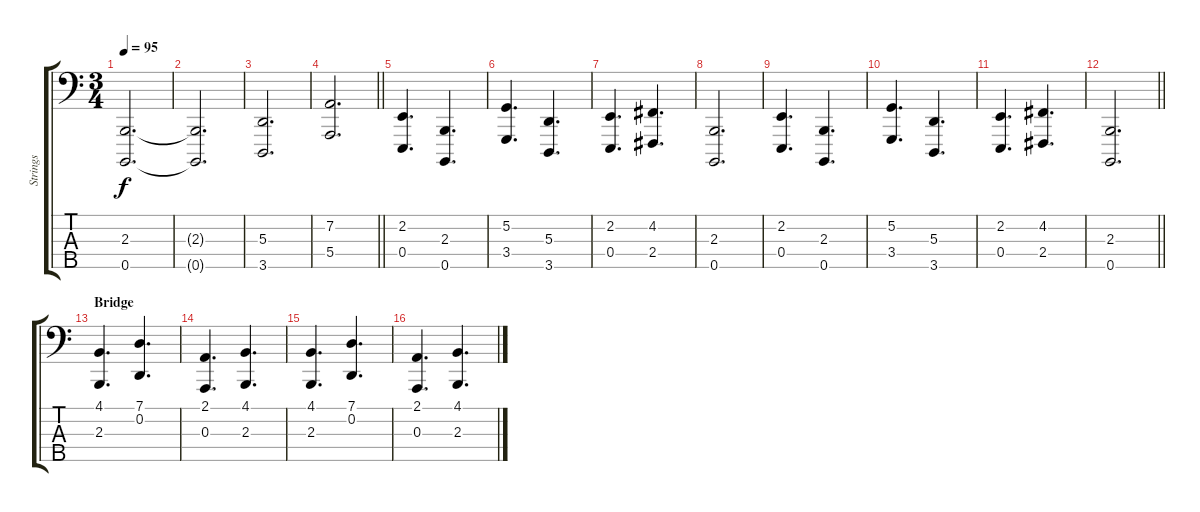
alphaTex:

\track ("Strings" "Strings") {instrument stringensemble1}
\staff {score tabs}
\tuning (G2 D2 A1 E1 B0) {hide}
\ts (3 4)
\tempo 95
\clef f4
\ks c
(2.3 0.5).2{d dy f} |
(2.3{t} 0.5{t}).2{d} |
(5.3 3.5).2{d} |
\barLineRight lightlight
(7.2 5.4).2{d} |
\section ("" "")
(2.2 0.4).4{d} (2.3 0.5).4{d} |
(5.2 3.4).4{d} (5.3 3.5).4{d} |
(2.2 0.4).4{d} (4.2 2.4).4{d} |
(2.3 0.5).2{d} |
(2.2 0.4).4{d} (2.3 0.5).4{d} |
(5.2 3.4).4{d} (5.3 3.5).4{d} |
(2.2 0.4).4{d} (4.2 2.4).4{d} |
\barLineRight lightlight
(2.3 0.5).2{d} |
\section ("" "Bridge")
(4.1 2.3).4{d} (7.1 0.2).4{d} |
(2.1 0.3).4{d} (4.1 2.3).4{d} |
(4.1 2.3).4{d} (7.1 0.2).4{d} |
(2.1 0.3).4{d} (4.1 2.3).4{d}
